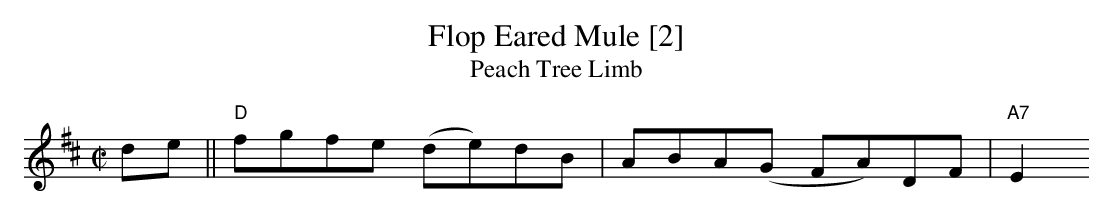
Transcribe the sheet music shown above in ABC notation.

X:1
T:Flop Eared Mule [2]
T:Peach Tree Limb
M:C|
L:1/8
K:D
de||"D"f-gfe (de)dB|ABA(G FA)DF|"A7"E2...
